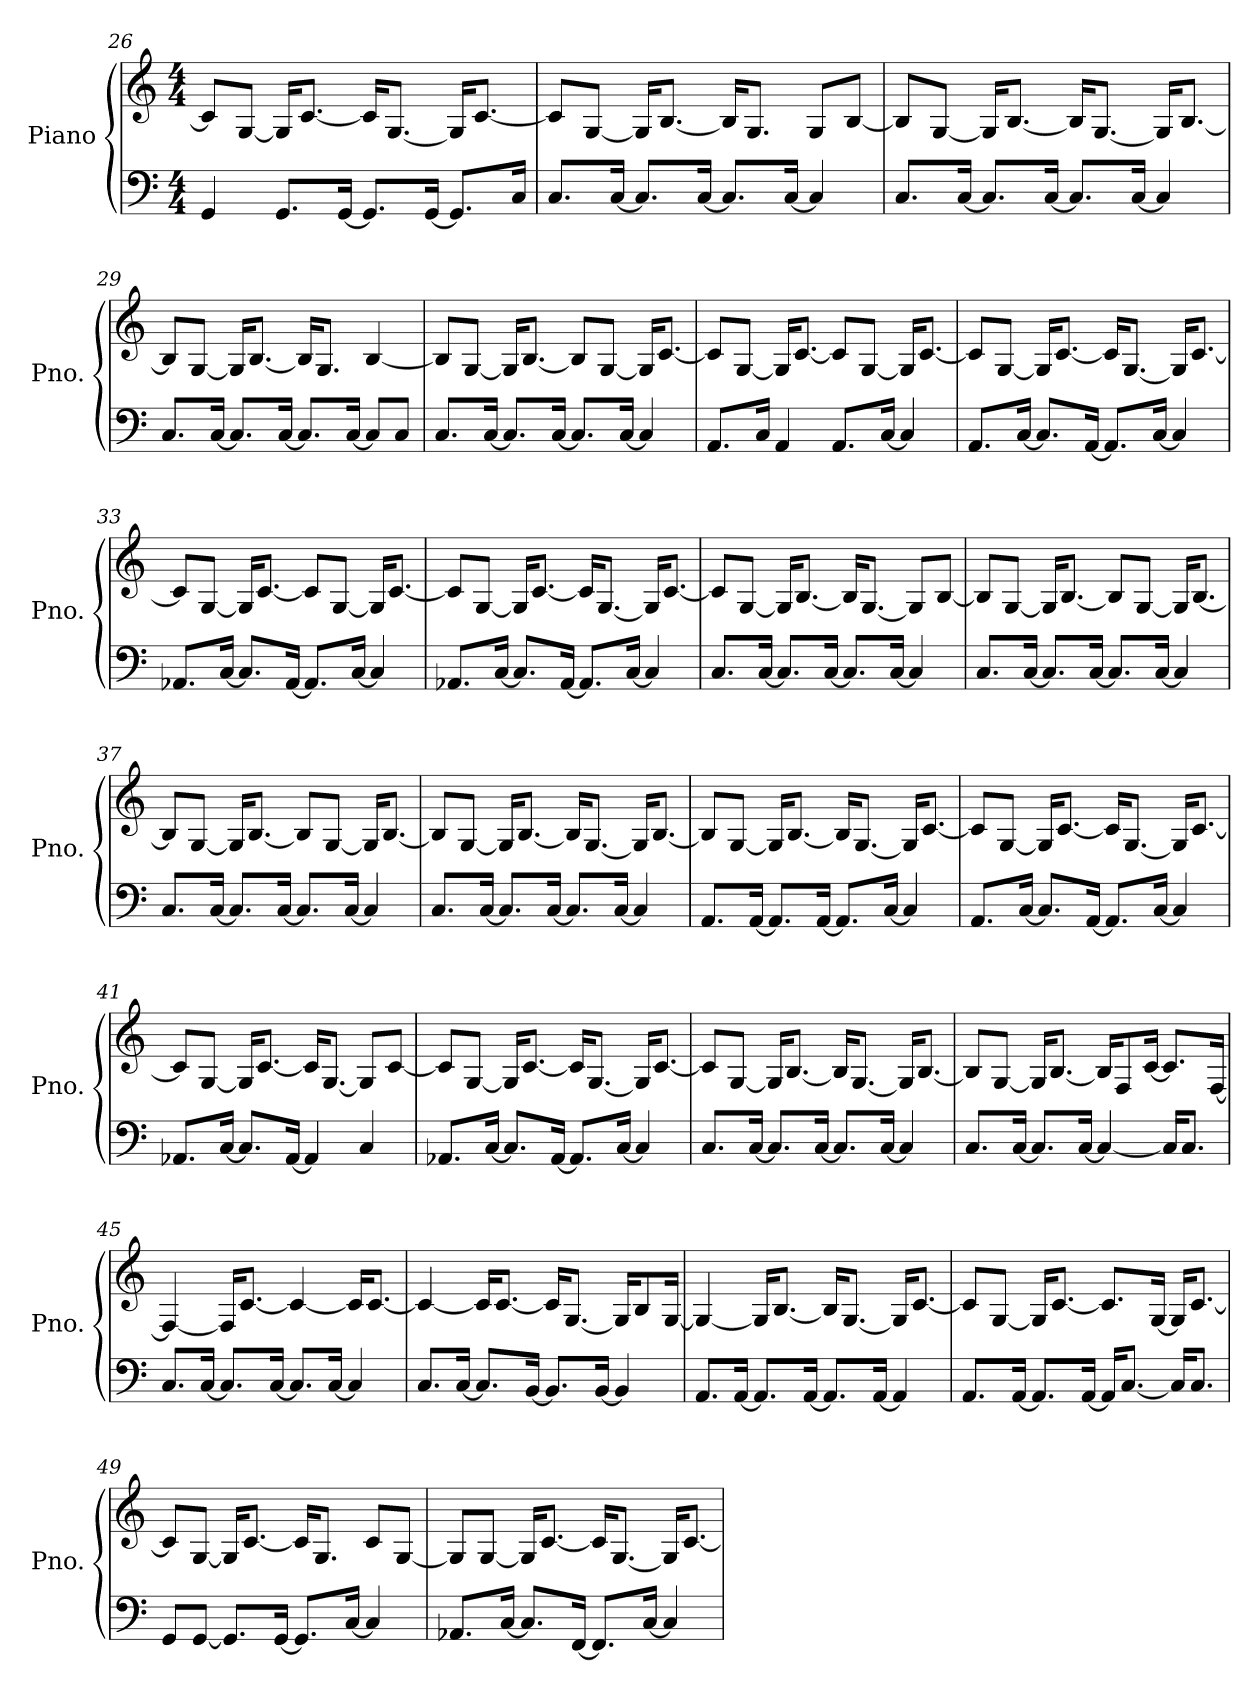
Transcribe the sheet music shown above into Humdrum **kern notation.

**kern	**kern
*part1	*part1
*staff2	*staff1
*I"Piano	*
*I'Pno.	*
*clefF4	*clefG2
*k[]	*k[]
*M4/4	*M4/4
=26	=26
4GG/	8c/L]
.	[8G/J
8.GG/L	16G/KL]
.	[8.c/J
[16GG/Jk	.
8.GG/L]	16c/KL]
.	[8.G/J
[16GG/Jk	.
8.GG/L]	16G/KL]
.	[8.c/J
16C/Jk	.
=27	=27
8.C/L	8c/L]
.	[8G/J
[16C/Jk	.
8.C/L]	16G/KL]
.	[8.B/J
[16C/Jk	.
8.C/L]	16B/KL]
.	8.G/J
[16C/Jk	.
4C/]	8G/L
.	[8B/J
!!LO:LB:g=z
=28	=28
8.C/L	8B/L]
.	[8G/J
[16C/Jk	.
8.C/L]	16G/KL]
.	[8.B/J
[16C/Jk	.
8.C/L]	16B/KL]
.	[8.G/J
[16C/Jk	.
4C/]	16G/KL]
.	[8.B/J
=29	=29
8.C/L	8B/L]
.	[8G/J
[16C/Jk	.
8.C/L]	16G/KL]
.	[8.B/J
[16C/Jk	.
8.C/L]	16B/KL]
.	8.G/J
[16C/Jk	.
8C/L]	[4B/
8C/J	.
=30	=30
8.C/L	8B/L]
.	[8G/J
[16C/Jk	.
8.C/L]	16G/KL]
.	[8.B/J
[16C/Jk	.
8.C/L]	8B/L]
.	[8G/J
[16C/Jk	.
4C/]	16G/KL]
.	[8.c/J
!!LO:PB:g=z
=31	=31
8.AA/L	8c/L]
.	[8G/J
16C/Jk	.
4AA/	16G/KL]
.	[8.c/J
8.AA/L	8c/L]
.	[8G/J
[16C/Jk	.
4C/]	16G/KL]
.	[8.c/J
=32	=32
8.AA/L	8c/L]
.	[8G/J
[16C/Jk	.
8.C/L]	16G/KL]
.	[8.c/J
[16AA/Jk	.
8.AA/L]	16c/KL]
.	[8.G/J
[16C/Jk	.
4C/]	16G/KL]
.	[8.c/J
=33	=33
8.AA-X/L	8c/L]
.	[8G/J
[16C/Jk	.
8.C/L]	16G/KL]
.	[8.c/J
[16AA-/Jk	.
8.AA-/L]	8c/L]
.	[8G/J
[16C/Jk	.
4C/]	16G/KL]
.	[8.c/J
!!LO:LB:g=z
=34	=34
8.AA-X/L	8c/L]
.	[8G/J
[16C/Jk	.
8.C/L]	16G/KL]
.	[8.c/J
[16AA-/Jk	.
8.AA-/L]	16c/KL]
.	[8.G/J
[16C/Jk	.
4C/]	16G/KL]
.	[8.c/J
=35	=35
8.C/L	8c/L]
.	[8G/J
[16C/Jk	.
8.C/L]	16G/KL]
.	[8.B/J
[16C/Jk	.
8.C/L]	16B/KL]
.	[8.G/J
[16C/Jk	.
4C/]	8G/L]
.	[8B/J
=36	=36
8.C/L	8B/L]
.	[8G/J
[16C/Jk	.
8.C/L]	16G/KL]
.	[8.B/J
[16C/Jk	.
8.C/L]	8B/L]
.	[8G/J
[16C/Jk	.
4C/]	16G/KL]
.	[8.B/J
!!LO:LB:g=z
=37	=37
8.C/L	8B/L]
.	[8G/J
[16C/Jk	.
8.C/L]	16G/KL]
.	[8.B/J
[16C/Jk	.
8.C/L]	8B/L]
.	[8G/J
[16C/Jk	.
4C/]	16G/KL]
.	[8.B/J
=38	=38
8.C/L	8B/L]
.	[8G/J
[16C/Jk	.
8.C/L]	16G/KL]
.	[8.B/J
[16C/Jk	.
8.C/L]	16B/KL]
.	[8.G/J
[16C/Jk	.
4C/]	16G/KL]
.	[8.B/J
=39	=39
8.AA/L	8B/L]
.	[8G/J
[16AA/Jk	.
8.AA/L]	16G/KL]
.	[8.B/J
[16AA/Jk	.
8.AA/L]	16B/KL]
.	[8.G/J
[16C/Jk	.
4C/]	16G/KL]
.	[8.c/J
!!LO:LB:g=z
=40	=40
8.AA/L	8c/L]
.	[8G/J
[16C/Jk	.
8.C/L]	16G/KL]
.	[8.c/J
[16AA/Jk	.
8.AA/L]	16c/KL]
.	[8.G/J
[16C/Jk	.
4C/]	16G/KL]
.	[8.c/J
=41	=41
8.AA-X/L	8c/L]
.	[8G/J
[16C/Jk	.
8.C/L]	16G/KL]
.	[8.c/J
[16AA-/Jk	.
4AA-/]	16c/KL]
.	[8.G/J
4C/	8G/L]
.	[8c/J
=42	=42
8.AA-X/L	8c/L]
.	[8G/J
[16C/Jk	.
8.C/L]	16G/KL]
.	[8.c/J
[16AA-/Jk	.
8.AA-/L]	16c/KL]
.	[8.G/J
[16C/Jk	.
4C/]	16G/KL]
.	[8.c/J
!!LO:LB:g=z
=43	=43
8.C/L	8c/L]
.	[8G/J
[16C/Jk	.
8.C/L]	16G/KL]
.	[8.B/J
[16C/Jk	.
8.C/L]	16B/KL]
.	[8.G/J
[16C/Jk	.
4C/]	16G/KL]
.	[8.B/J
=44	=44
8.C/L	8B/L]
.	[8G/J
[16C/Jk	.
8.C/L]	16G/KL]
.	[8.B/J
[16C/Jk	.
4C/_	16B/KL]
.	8F/
.	[16c/Jk
16C/KL]	8.c/L]
8.C/J	.
.	[16F/Jk
=45	=45
8.C/L	4F/_
[16C/Jk	.
8.C/L]	16F/KL]
.	[8.c/J
[16C/Jk	.
8.C/L]	4c/_
[16C/Jk	.
4C/]	16c/KL]
.	[8.c/J
!!LO:PB:g=z
=46	=46
8.C/L	4c/_
[16C/Jk	.
8.C/L]	16c/KL]
.	[8.c/J
[16BB/Jk	.
8.BB/L]	16c/KL]
.	[8.G/J
[16BB/Jk	.
4BB/]	16G/KL]
.	8B/
.	[16G/Jk
=47	=47
8.AA/L	4G/_
[16AA/Jk	.
8.AA/L]	16G/KL]
.	[8.B/J
[16AA/Jk	.
8.AA/L]	16B/KL]
.	[8.G/J
[16AA/Jk	.
4AA/]	16G/KL]
.	[8.c/J
=48	=48
8.AA/L	8c/L]
.	[8G/J
[16AA/Jk	.
8.AA/L]	16G/KL]
.	[8.c/J
[16AA/Jk	.
16AA/KL]	8.c/L]
[8.C/J	.
.	[16G/Jk
16C/KL]	16G/KL]
8.C/J	[8.c/J
!!LO:LB:g=z
=49	=49
8GG/L	8c/L]
[8GG/J	[8G/J
8.GG/L]	16G/KL]
.	[8.c/J
[16GG/Jk	.
8.GG/L]	16c/KL]
.	8.G/J
[16C/Jk	.
4C/]	8c/L
.	[8G/J
=50	=50
8.AA-X/L	8G/L]
.	[8G/J
[16C/Jk	.
8.C/L]	16G/KL]
.	[8.c/J
[16FF/Jk	.
8.FF/L]	16c/KL]
.	[8.G/J
[16C/Jk	.
4C/]	16G/KL]
.	[8.c/J
=	=
*-	*-
